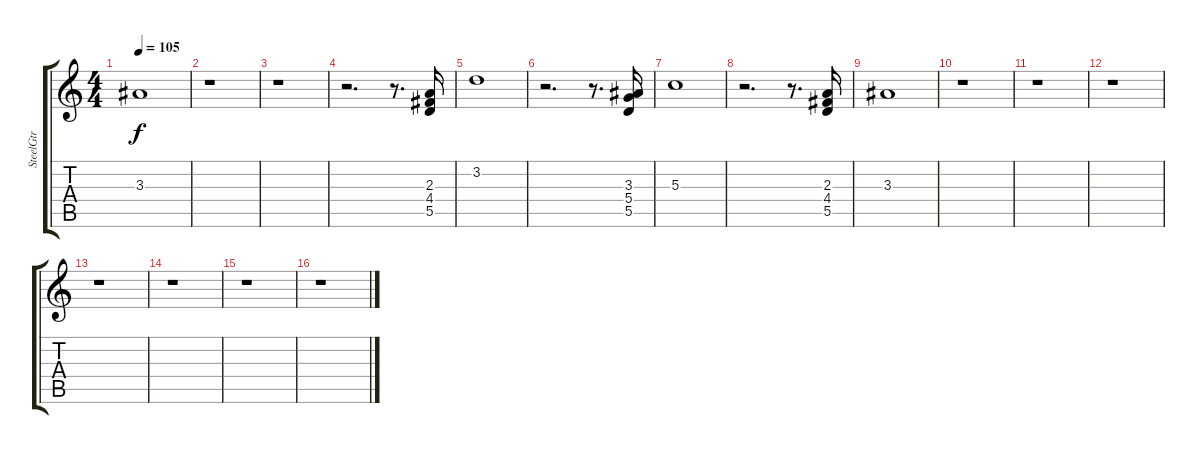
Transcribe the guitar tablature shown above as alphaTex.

\track ("SteelGtr" "SteelGtr") {instrument acousticguitarsteel}
\staff {score tabs}
\tuning (E4 B3 G3 D3 A2 E2) {hide}
\ts (4 4)
\tempo 105
\clef g2
\ks c
3.3.1{dy f} |
r.1 |
r.1 |
r.2{d} r.8{d} (2.3 4.4 5.5).16 |
3.2.1 |
r.2{d} r.8{d} (3.3 5.4 5.5).16 |
5.3.1 |
r.2{d} r.8{d} (2.3 4.4 5.5).16 |
3.3.1 |
r.1 |
r.1 |
r.1 |
r.1 |
r.1 |
r.1 |
r.1
